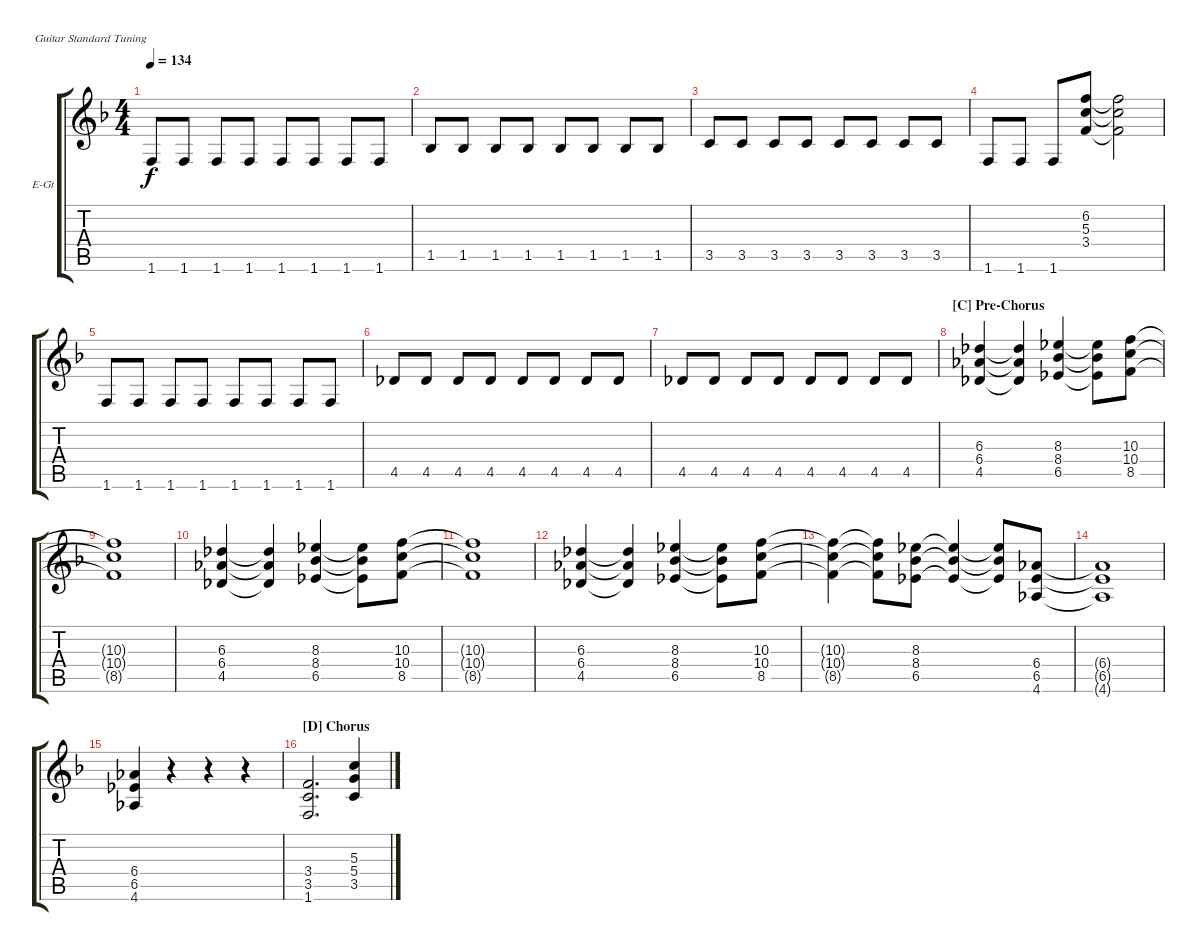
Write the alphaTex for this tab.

\defaultSystemsLayout 4
\bracketExtendMode groupsimilarinstruments
\firstSystemTrackNameOrientation horizontal
\otherSystemsTrackNameOrientation horizontal
\track ("Vivian Rhythm" "E-Gt") {instrument distortionguitar}
\staff {score tabs}
\tuning (E4 B3 G3 D3 A2 E2)
\ts (4 4)
\tempo 134
\clef g2
\scale
0.333333
\ks f
1.6.8{dy f} 1.6.8 1.6.8 1.6.8 1.6.8 1.6.8 1.6.8 1.6.8 |
\scale
0.333333 1.5.8 1.5.8 1.5.8 1.5.8 1.5.8 1.5.8 1.5.8 1.5.8 |
\scale
0.333333 3.5.8 3.5.8 3.5.8 3.5.8 3.5.8 3.5.8 3.5.8 3.5.8 |
\scale
0.333333 1.6.8 1.6.8 1.6.8 (6.2 5.3 3.4).8 (6.2{t} 5.3{t} 3.4{t}).2 |
\scale
0.333333 1.6.8 1.6.8 1.6.8 1.6.8 1.6.8 1.6.8 1.6.8 1.6.8 |
\scale
0.333333 4.5.8 4.5.8 4.5.8 4.5.8 4.5.8 4.5.8 4.5.8 4.5.8 |
\scale
0.333333 4.5.8 4.5.8 4.5.8 4.5.8 4.5.8 4.5.8 4.5.8 4.5.8 |
\section ("C" "Pre-Chorus")
\scale
0.333333 (6.3 6.4 4.5).4 (6.3{t} 6.4{t} 4.5{t}).4 (8.3 8.4 6.5).4 (8.3{t} 8.4{t} 6.5{t}).8 (10.3 10.4 8.5).8 |
\scale
0.333333 (10.3{t} 10.4{t} 8.5{t}).1 |
\scale
0.333333 (6.3 6.4 4.5).4 (6.3{t} 6.4{t} 4.5{t}).4 (8.3 8.4 6.5).4 (8.3{t} 8.4{t} 6.5{t}).8 (10.3 10.4 8.5).8 |
\scale
0.333333 (10.3{t} 10.4{t} 8.5{t}).1 |
\scale
0.333333 (6.3 6.4 4.5).4 (6.3{t} 6.4{t} 4.5{t}).4 (8.3 8.4 6.5).4 (8.3{t} 8.4{t} 6.5{t}).8 (10.3 10.4 8.5).8 |
\scale
0.333333 (10.3{t} 10.4{t} 8.5{t}).4 (10.3{t} 10.4{t} 8.5{t}).8 (8.3 8.4 6.5).8 (8.3{t} 8.4{t} 6.5{t}).4 (8.3{t} 8.4{t} 6.5{t}).8 (6.4 6.5 4.6).8 |
\scale
0.333333 (6.4{t} 6.5{t} 4.6{t}).1 |
\scale
0.333333 (6.4 6.5 4.6).4 r.4 r.4 r.4 |
\section ("D" "Chorus")
\scale
0.333333 (3.4 3.5 1.6).2{d} (5.3 5.4 3.5).4
